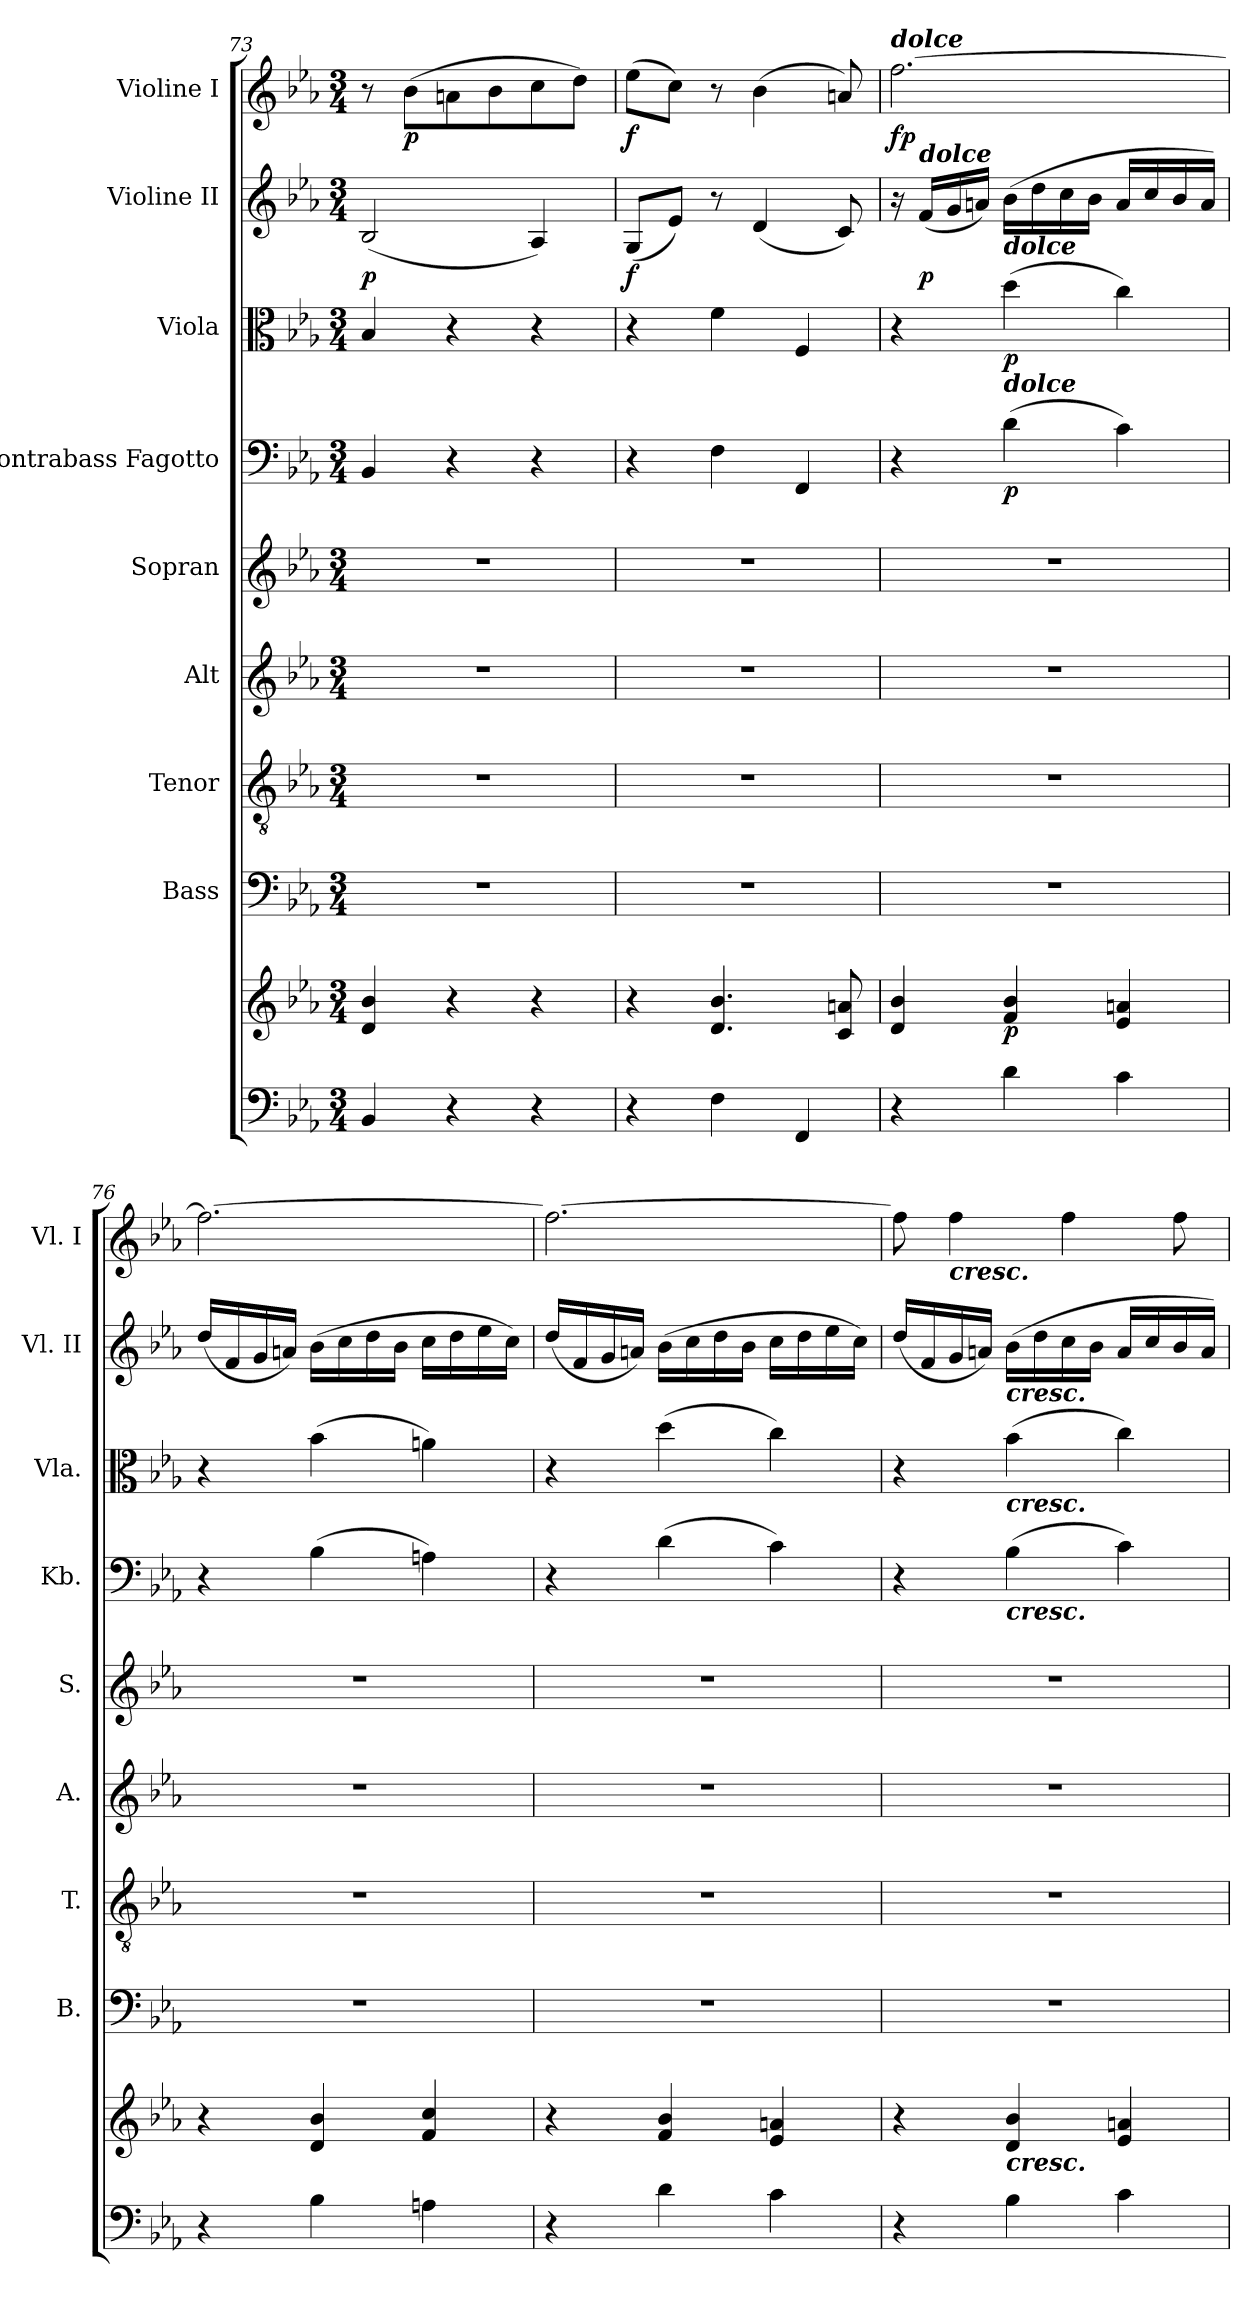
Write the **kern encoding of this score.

**kern	**kern	**dynam	**kern	**kern	**kern	**kern	**kern	**dynam	**kern	**dynam	**kern	**dynam	**kern	**dynam
*part9	*part9	*part9	*part8	*part7	*part6	*part5	*part4	*part4	*part3	*part3	*part2	*part2	*part1	*part1
*staff10	*staff9	*staff9/10	*staff8	*staff7	*staff6	*staff5	*staff4	*staff4	*staff3	*staff3	*staff2	*staff2	*staff1	*staff1
*	*	*	*I"Bass	*I"Tenor	*I"Alt	*I"Sopran	*I"Kontrabass Fagotto	*	*I"Viola	*	*I"Violine II	*	*I"Violine I	*
*	*	*	*I'B.	*I'T.	*I'A.	*I'S.	*I'Kb.	*	*I'Vla.	*	*I'Vl. II	*	*I'Vl. I	*
*clefF4	*clefG2	*	*clefF4	*clefGv2	*clefG2	*clefG2	*clefF4	*	*clefC3	*	*clefG2	*	*clefG2	*
*	*	*	*	*	*	*	*ITrd7c12	*	*	*	*	*	*	*
*k[b-e-a-]	*k[b-e-a-]	*	*k[b-e-a-]	*k[b-e-a-]	*k[b-e-a-]	*k[b-e-a-]	*k[b-e-a-]	*	*k[b-e-a-]	*	*k[b-e-a-]	*	*k[b-e-a-]	*
*E-:	*E-:	*	*E-:	*E-:	*E-:	*E-:	*E-:	*	*E-:	*	*E-:	*	*E-:	*
*M3/4	*M3/4	*	*M3/4	*M3/4	*M3/4	*M3/4	*M3/4	*	*M3/4	*	*M3/4	*	*M3/4	*
=73	=73	=73	=73	=73	=73	=73	=73	=73	=73	=73	=73	=73	=73	=73
!	!	!	!	!	!	!	!	!	!	!	!	!LO:DY:b	!	!
4BB-/	4d/ 4b-/	.	2.r	2.r	2.r	2.r	4BBB-/	.	4B-/	.	(<2B-/	p	8r	.
!	!	!	!	!	!	!	!	!	!	!	!	!	!	!LO:DY:b
.	.	.	.	.	.	.	.	.	.	.	.	.	(>8b-\L	p
4r	4r	.	.	.	.	.	4r	.	4r	.	.	.	8an\	.
.	.	.	.	.	.	.	.	.	.	.	.	.	8b-\	.
4r	4r	.	.	.	.	.	4r	.	4r	.	4A-/)	.	8cc\	.
.	.	.	.	.	.	.	.	.	.	.	.	.	8dd\J)	.
=74	=74	=74	=74	=74	=74	=74	=74	=74	=74	=74	=74	=74	=74	=74
!	!	!	!	!	!	!	!	!	!	!	!	!LO:DY:b	!	!LO:DY:b
4r	4r	.	2.r	2.r	2.r	2.r	4r	.	4r	.	(<8G/L	f	(>8ee-\L	f
.	.	.	.	.	.	.	.	.	.	.	8e-/J)	.	8cc\J)	.
4F\	4.d/ 4.b-/	.	.	.	.	.	4FF\	.	4f\	.	8r	.	8r	.
.	.	.	.	.	.	.	.	.	.	.	(<4d/	.	(>4b-\	.
4FF/	.	.	.	.	.	.	4FFF/	.	4F/	.	.	.	.	.
.	8c/ 8an/	.	.	.	.	.	.	.	.	.	8c/)	.	8an/)	.
=75	=75	=75	=75	=75	=75	=75	=75	=75	=75	=75	=75	=75	=75	=75
!	!	!	!	!	!	!	!	!	!	!	!	!	!LO:TX:a:Bi:t=dolce	!
!	!	!	!	!	!	!	!	!	!	!	!	!	!	!LO:DY:b
4r	4d/ 4b-/	.	2.r	2.r	2.r	2.r	4r	.	4r	.	16r	.	[2.ff\	fp
!	!	!	!	!	!	!	!	!	!	!	!LO:TX:a:Bi:t=dolce	!	!	!
!	!	!	!	!	!	!	!	!	!	!	!	!LO:DY:b	!	!
.	.	.	.	.	.	.	.	.	.	.	(<16f/LL	p	.	.
.	.	.	.	.	.	.	.	.	.	.	16g/	.	.	.
.	.	.	.	.	.	.	.	.	.	.	16an/JJ)	.	.	.
!	!	!	!	!	!	!	!	!	!LO:TX:a:Bi:t=dolce	!	!	!	!	!
!	!	!	!	!	!	!	!LO:TX:a:Bi:t=dolce	!	!	!	!	!	!	!
!	!	!LO:DY:b	!	!	!	!	!	!LO:DY:b	!	!LO:DY:b	!	!	!	!
4d\	4f/ 4b-/	p	.	.	.	.	(>4D\	p	(>4dd\	p	(>16b-\LL	.	.	.
.	.	.	.	.	.	.	.	.	.	.	16dd\	.	.	.
.	.	.	.	.	.	.	.	.	.	.	16cc\	.	.	.
.	.	.	.	.	.	.	.	.	.	.	16b-\JJ	.	.	.
4c\	4e-/ 4an/	.	.	.	.	.	4C\)	.	4cc\)	.	16a/LL	.	.	.
.	.	.	.	.	.	.	.	.	.	.	16cc/	.	.	.
.	.	.	.	.	.	.	.	.	.	.	16b-/	.	.	.
.	.	.	.	.	.	.	.	.	.	.	16a/JJ)	.	.	.
!!LO:PB:g=z
=76	=76	=76	=76	=76	=76	=76	=76	=76	=76	=76	=76	=76	=76	=76
4r	4r	.	2.r	2.r	2.r	2.r	4r	.	4r	.	(<16dd/LL	.	2.ff\_	.
.	.	.	.	.	.	.	.	.	.	.	16f/	.	.	.
.	.	.	.	.	.	.	.	.	.	.	16g/	.	.	.
.	.	.	.	.	.	.	.	.	.	.	16an/JJ)	.	.	.
4B-\	4d/ 4b-/	.	.	.	.	.	(>4BB-\	.	(>4b-\	.	(>16b-\LL	.	.	.
.	.	.	.	.	.	.	.	.	.	.	16cc\	.	.	.
.	.	.	.	.	.	.	.	.	.	.	16dd\	.	.	.
.	.	.	.	.	.	.	.	.	.	.	16b-\JJ	.	.	.
4An\	4f/ 4cc/	.	.	.	.	.	4AAn\)	.	4an\)	.	16cc\LL	.	.	.
.	.	.	.	.	.	.	.	.	.	.	16dd\	.	.	.
.	.	.	.	.	.	.	.	.	.	.	16ee-\	.	.	.
.	.	.	.	.	.	.	.	.	.	.	16cc\JJ)	.	.	.
=77	=77	=77	=77	=77	=77	=77	=77	=77	=77	=77	=77	=77	=77	=77
4r	4r	.	2.r	2.r	2.r	2.r	4r	.	4r	.	(<16dd/LL	.	2.ff\_	.
.	.	.	.	.	.	.	.	.	.	.	16f/	.	.	.
.	.	.	.	.	.	.	.	.	.	.	16g/	.	.	.
.	.	.	.	.	.	.	.	.	.	.	16an/JJ)	.	.	.
4d\	4f/ 4b-/	.	.	.	.	.	(>4D\	.	(>4dd\	.	(>16b-\LL	.	.	.
.	.	.	.	.	.	.	.	.	.	.	16cc\	.	.	.
.	.	.	.	.	.	.	.	.	.	.	16dd\	.	.	.
.	.	.	.	.	.	.	.	.	.	.	16b-\JJ	.	.	.
4c\	4e-/ 4an/	.	.	.	.	.	4C\)	.	4cc\)	.	16cc\LL	.	.	.
.	.	.	.	.	.	.	.	.	.	.	16dd\	.	.	.
.	.	.	.	.	.	.	.	.	.	.	16ee-\	.	.	.
.	.	.	.	.	.	.	.	.	.	.	16cc\JJ)	.	.	.
=78	=78	=78	=78	=78	=78	=78	=78	=78	=78	=78	=78	=78	=78	=78
4r	4r	.	2.r	2.r	2.r	2.r	4r	.	4r	.	(<16dd/LL	.	8ff\]	.
.	.	.	.	.	.	.	.	.	.	.	16f/	.	.	.
!	!	!	!	!	!	!	!	!	!	!	!	!	!LO:TX:b:Bi:t=cresc.	!
.	.	.	.	.	.	.	.	.	.	.	16g/	.	4ff\	.
.	.	.	.	.	.	.	.	.	.	.	16an/JJ)	.	.	.
!	!	!	!	!	!	!	!	!	!	!	!LO:TX:b:Bi:t=cresc.	!	!	!
!	!	!	!	!	!	!	!	!	!LO:TX:b:Bi:t=cresc.	!	!	!	!	!
!	!	!	!	!	!	!	!LO:TX:b:Bi:t=cresc.	!	!	!	!	!	!	!
!	!LO:TX:b:Bi:t=cresc.	!	!	!	!	!	!	!	!	!	!	!	!	!
4B-\	4d/ 4b-/	.	.	.	.	.	(>4BB-\	.	(>4b-\	.	(>16b-\LL	.	.	.
.	.	.	.	.	.	.	.	.	.	.	16dd\	.	.	.
.	.	.	.	.	.	.	.	.	.	.	16cc\	.	4ff\	.
.	.	.	.	.	.	.	.	.	.	.	16b-\JJ	.	.	.
4c\	4e-/ 4an/	.	.	.	.	.	4C\)	.	4cc\)	.	16a/LL	.	.	.
.	.	.	.	.	.	.	.	.	.	.	16cc/	.	.	.
.	.	.	.	.	.	.	.	.	.	.	16b-/	.	8ff\	.
.	.	.	.	.	.	.	.	.	.	.	16a/JJ)	.	.	.
=	=	=	=	=	=	=	=	=	=	=	=	=	=	=
*-	*-	*-	*-	*-	*-	*-	*-	*-	*-	*-	*-	*-	*-	*-
